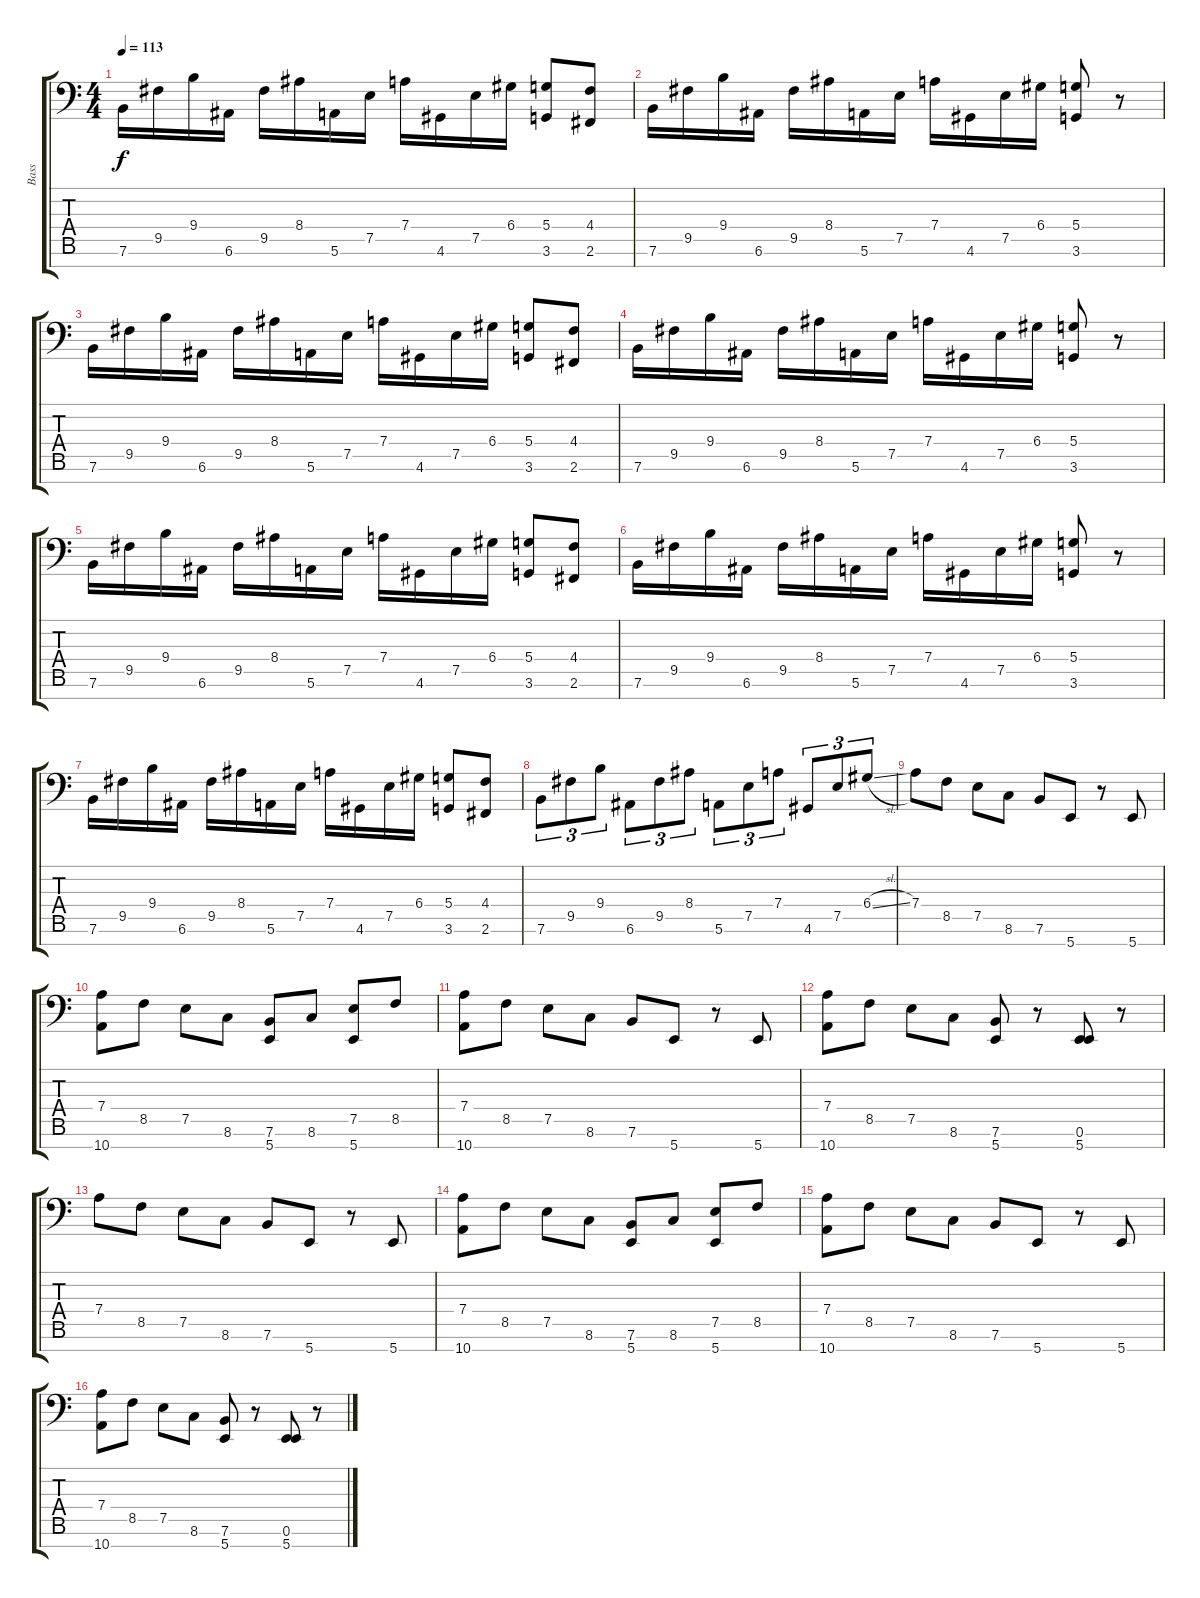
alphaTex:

\track ("Bass" "Bass") {instrument slapbass1}
\staff {score tabs}
\tuning (E3 B2 G2 D2 A1 E1 B0) {hide}
\ts (4 4)
\tempo 113
\clef f4
\ks c
7.6.16{dy f} 9.5.16 9.4.16 6.6.16 9.5.16 8.4.16 5.6.16 7.5.16 7.4.16 4.6.16 7.5.16 6.4.16 (5.4 3.6).8 (4.4 2.6).8 |
7.6.16 9.5.16 9.4.16 6.6.16 9.5.16 8.4.16 5.6.16 7.5.16 7.4.16 4.6.16 7.5.16 6.4.16 (5.4 3.6).8 r.8 |
7.6.16 9.5.16 9.4.16 6.6.16 9.5.16 8.4.16 5.6.16 7.5.16 7.4.16 4.6.16 7.5.16 6.4.16 (5.4 3.6).8 (4.4 2.6).8 |
7.6.16 9.5.16 9.4.16 6.6.16 9.5.16 8.4.16 5.6.16 7.5.16 7.4.16 4.6.16 7.5.16 6.4.16 (5.4 3.6).8 r.8 |
7.6.16 9.5.16 9.4.16 6.6.16 9.5.16 8.4.16 5.6.16 7.5.16 7.4.16 4.6.16 7.5.16 6.4.16 (5.4 3.6).8 (4.4 2.6).8 |
7.6.16 9.5.16 9.4.16 6.6.16 9.5.16 8.4.16 5.6.16 7.5.16 7.4.16 4.6.16 7.5.16 6.4.16 (5.4 3.6).8 r.8 |
7.6.16 9.5.16 9.4.16 6.6.16 9.5.16 8.4.16 5.6.16 7.5.16 7.4.16 4.6.16 7.5.16 6.4.16 (5.4 3.6).8 (4.4 2.6).8 |
7.6.8{tu (3 2)} 9.5.8{tu (3 2)} 9.4.8{tu (3 2)} 6.6.8{tu (3 2)} 9.5.8{tu (3 2)} 8.4.8{tu (3 2)} 5.6.8{tu (3 2)} 7.5.8{tu (3 2)} 7.4.8{tu (3 2)} 4.6.8{tu (3 2)} 7.5.8{tu (3 2)} 6.4{sl}.8{tu (3 2)} |
7.4.8 8.5.8 7.5.8 8.6.8 7.6.8 5.7.8 r.8 5.7.8 |
(7.4 10.7).8 8.5.8 7.5.8 8.6.8 (7.6 5.7).8 8.6.8 (7.5 5.7).8 8.5.8 |
(7.4 10.7).8 8.5.8 7.5.8 8.6.8 7.6.8 5.7.8 r.8 5.7.8 |
(7.4 10.7).8 8.5.8 7.5.8 8.6.8 (7.6 5.7).8 r.8 (0.6 5.7).8 r.8 |
7.4.8 8.5.8 7.5.8 8.6.8 7.6.8 5.7.8 r.8 5.7.8 |
(7.4 10.7).8 8.5.8 7.5.8 8.6.8 (7.6 5.7).8 8.6.8 (7.5 5.7).8 8.5.8 |
(7.4 10.7).8 8.5.8 7.5.8 8.6.8 7.6.8 5.7.8 r.8 5.7.8 |
(7.4 10.7).8 8.5.8 7.5.8 8.6.8 (7.6 5.7).8 r.8 (0.6 5.7).8 r.8
